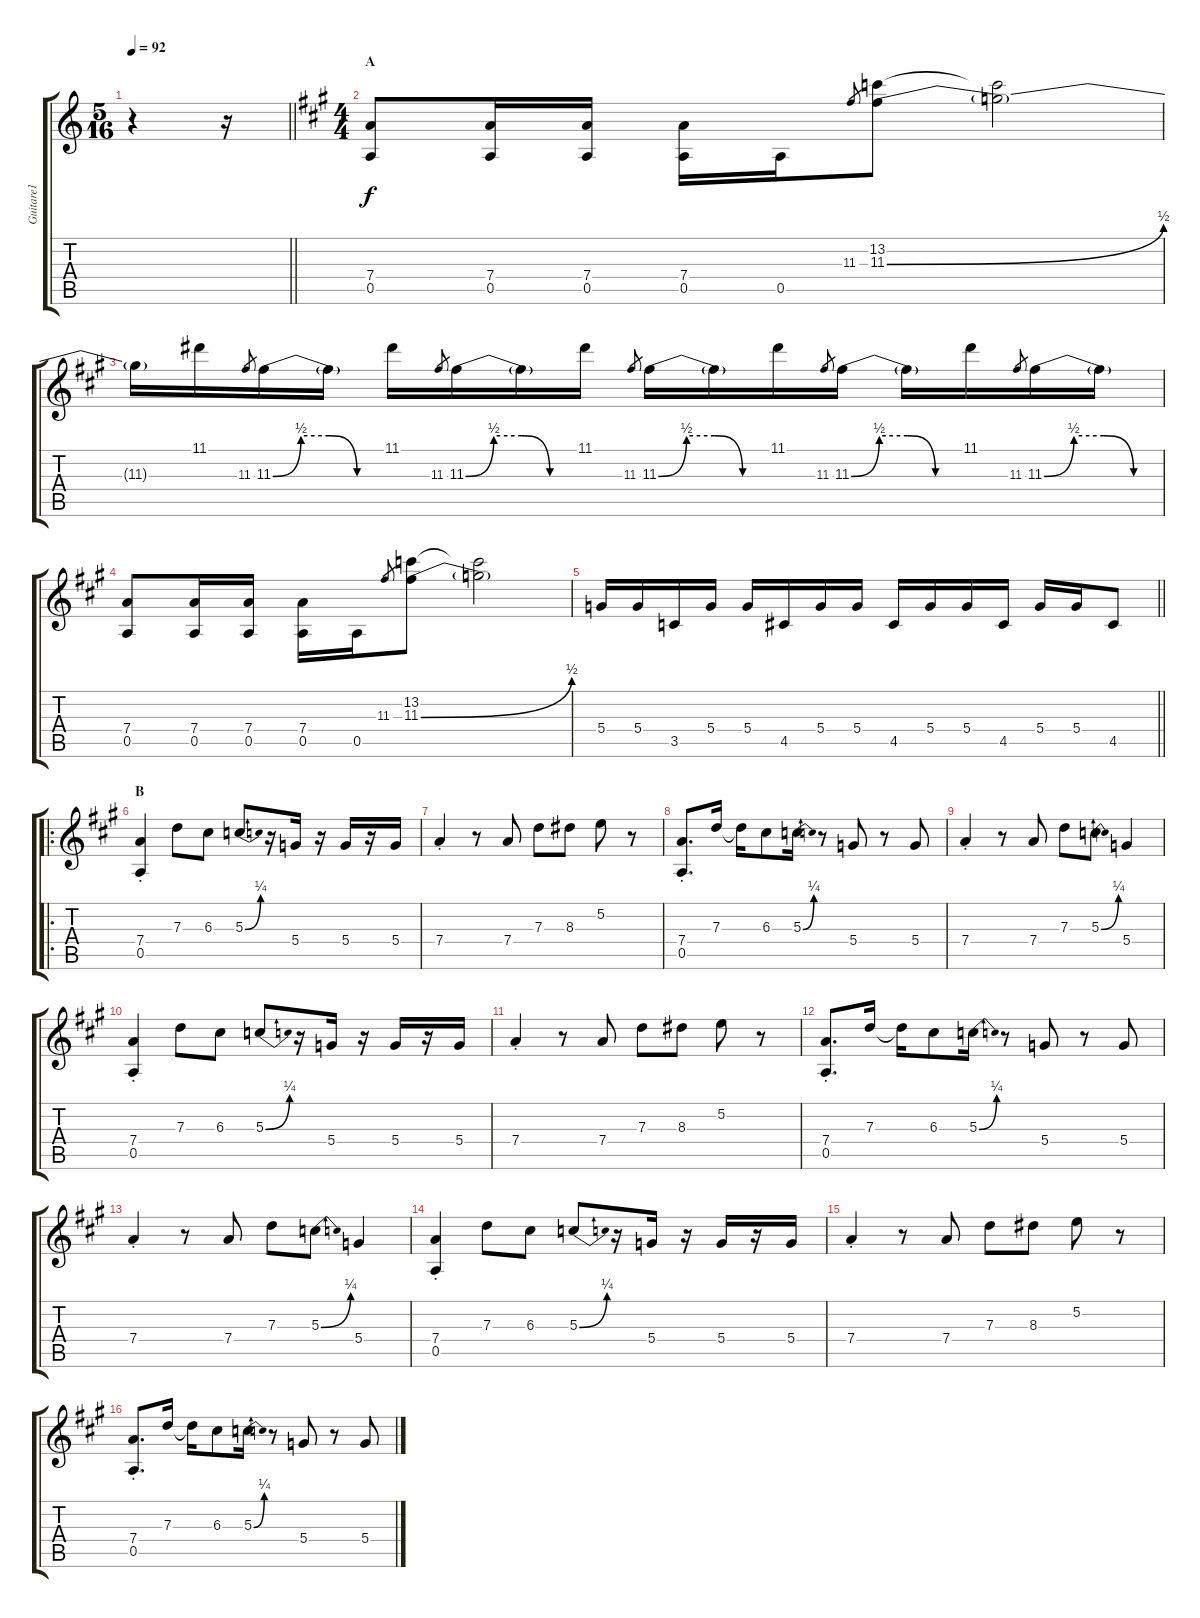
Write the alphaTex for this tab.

\track ("Guitare1" "Guitare1") {instrument overdrivenguitar}
\staff {score tabs}
\tuning (E4 B3 G3 D3 A2 E2) {hide}
\ts (5 16)
\tempo 92
\clef g2
\barLineRight lightlight
\ks c
r.4{dy f instrument overdrivenguitar} r.16 |
\ts (4 4)
\section ("" "A")
\ks a
(7.4 0.5).8 (7.4 0.5).16 (7.4 0.5).16 (7.4 0.5).16 0.5.16 11.3.8{gr} (13.2 11.3{be (bend 0 0 60 2)}).8 (13.2{t} 11.3{t}).2 |
11.3{t}.16 11.1.16 11.3.8{gr} 11.3{be (custom 0 0 15 2 30 2 45 0 60 0)}.16 11.3{t}.16 11.1.16 11.3.8{gr} 11.3{be (custom 0 0 15 2 30 2 45 0 60 0)}.16 11.3{t}.16 11.1.16 11.3.8{gr} 11.3{be (custom 0 0 15 2 30 2 45 0 60 0)}.16 11.3{t}.16 11.1.16 11.3.8{gr} 11.3{be (custom 0 0 15 2 30 2 45 0 60 0)}.16 11.3{t}.16 11.1.16 11.3.8{gr} 11.3{be (custom 0 0 15 2 30 2 45 0 60 0)}.16 11.3{t}.16 |
(7.4 0.5).8 (7.4 0.5).16 (7.4 0.5).16 (7.4 0.5).16 0.5.16 11.3.8{gr} (13.2 11.3{be (bend 0 0 60 2)}).8 (13.2{t} 11.3{t}).2 |
\barLineRight lightlight
5.4.16 5.4.16 3.5.16 5.4.16 5.4.16 4.5.16 5.4.16 5.4.16 4.5.16 5.4.16 5.4.16 4.5.16 5.4.16 5.4.16 4.5.8 |
\ro
\section ("" "B")
(7.4{st} 0.5{st}).4 7.3.8 6.3.8 5.3{be (bend 0 0 60 1)}.8 r.16 5.4.16 r.16 5.4.16 r.16 5.4.16 |
7.4{st}.4 r.8 7.4.8 7.3.8 8.3.8 5.2.8 r.8 |
(7.4{st} 0.5{st}).8{d} 7.3.16 7.3{t}.16 6.3.8 5.3{be (bend 0 0 60 1)}.16 r.8 5.4.8 r.8 5.4.8 |
7.4{st}.4 r.8 7.4.8 7.3.8 5.3{be (bend 0 0 60 1)}.8 5.4.4 |
(7.4{st} 0.5{st}).4 7.3.8 6.3.8 5.3{be (bend 0 0 60 1)}.8 r.16 5.4.16 r.16 5.4.16 r.16 5.4.16 |
7.4{st}.4 r.8 7.4.8 7.3.8 8.3.8 5.2.8 r.8 |
(7.4{st} 0.5{st}).8{d} 7.3.16 7.3{t}.16 6.3.8 5.3{be (bend 0 0 60 1)}.16 r.8 5.4.8 r.8 5.4.8 |
7.4{st}.4 r.8 7.4.8 7.3.8 5.3{be (bend 0 0 60 1)}.8 5.4.4 |
(7.4{st} 0.5{st}).4 7.3.8 6.3.8 5.3{be (bend 0 0 60 1)}.8 r.16 5.4.16 r.16 5.4.16 r.16 5.4.16 |
7.4{st}.4 r.8 7.4.8 7.3.8 8.3.8 5.2.8 r.8 |
(7.4{st} 0.5{st}).8{d} 7.3.16 7.3{t}.16 6.3.8 5.3{be (bend 0 0 60 1)}.16 r.8 5.4.8 r.8 5.4.8
